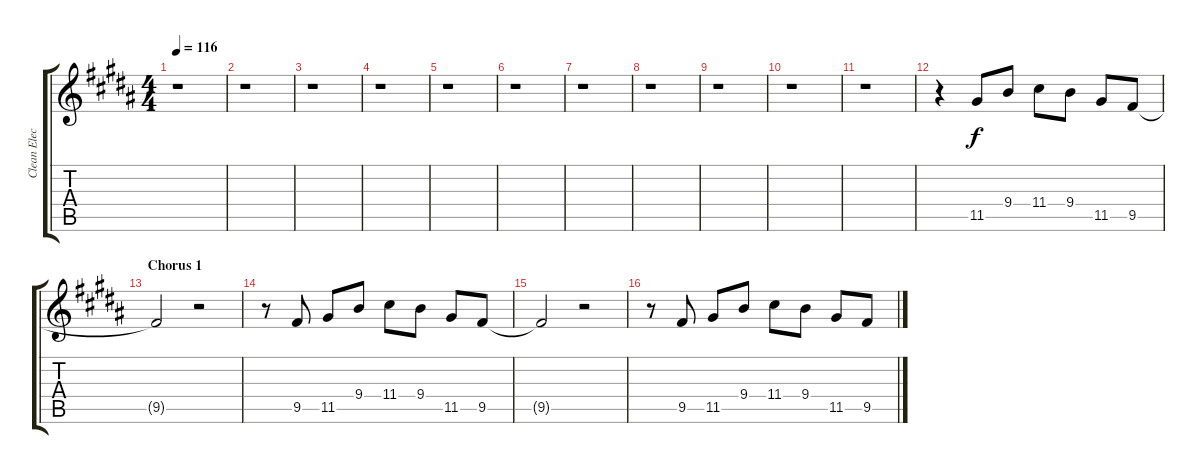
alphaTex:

\track ("Clean Electric" "Clean Elec") {instrument electricguitarclean}
\staff {score tabs}
\tuning (E4 B3 G3 D3 A2 E2) {hide}
\ts (4 4)
\tempo 116
\clef g2
\ks b
r.1{dy f} |
r.1 |
r.1 |
r.1 |
r.1 |
r.1 |
r.1 |
r.1 |
r.1 |
r.1 |
r.1 |
r.4{volume 12} 11.5.8 9.4.8 11.4.8 9.4.8 11.5.8 9.5.8 |
\section ("" "Chorus 1")
9.5{t}.2 r.2 |
r.8 9.5.8 11.5.8 9.4.8 11.4.8 9.4.8 11.5.8 9.5.8 |
9.5{t}.2 r.2 |
r.8 9.5.8 11.5.8 9.4.8 11.4.8 9.4.8 11.5.8 9.5.8
